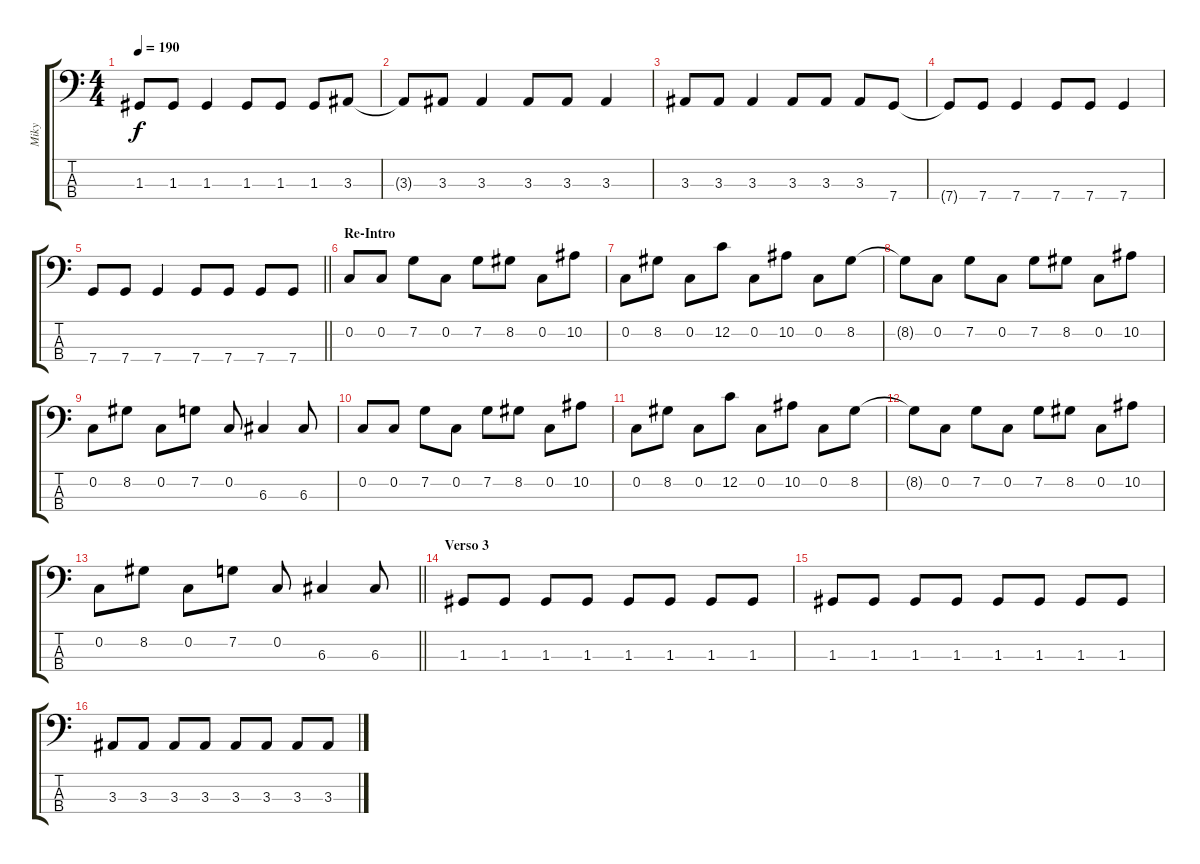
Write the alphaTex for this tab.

\track ("Miky" "Miky") {instrument electricbasspick}
\staff {score tabs}
\tuning (F2 C2 G1 C1) {hide}
\ts (4 4)
\tempo 190
\clef f4
\ks c
1.3.8{dy f} 1.3.8 1.3.4 1.3.8 1.3.8 1.3.8 3.3.8 |
3.3{t}.8 3.3.8 3.3.4 3.3.8 3.3.8 3.3.4 |
3.3.8 3.3.8 3.3.4 3.3.8 3.3.8 3.3.8 7.4.8 |
7.4{t}.8 7.4.8 7.4.4 7.4.8 7.4.8 7.4.4 |
\barLineRight lightlight
7.4.8 7.4.8 7.4.4 7.4.8 7.4.8 7.4.8 7.4.8 |
\section ("" "Re-Intro")
0.2.8 0.2.8 7.2.8 0.2.8 7.2.8 8.2.8 0.2.8 10.2.8 |
0.2.8 8.2.8 0.2.8 12.2.8 0.2.8 10.2.8 0.2.8 8.2.8 |
8.2{t}.8 0.2.8 7.2.8 0.2.8 7.2.8 8.2.8 0.2.8 10.2.8 |
0.2.8 8.2.8 0.2.8 7.2.8 0.2.8 6.3.4 6.3.8 |
0.2.8 0.2.8 7.2.8 0.2.8 7.2.8 8.2.8 0.2.8 10.2.8 |
0.2.8 8.2.8 0.2.8 12.2.8 0.2.8 10.2.8 0.2.8 8.2.8 |
8.2{t}.8 0.2.8 7.2.8 0.2.8 7.2.8 8.2.8 0.2.8 10.2.8 |
\barLineRight lightlight
0.2.8 8.2.8 0.2.8 7.2.8 0.2.8 6.3.4 6.3.8 |
\section ("" "Verso 3")
1.3.8 1.3.8 1.3.8 1.3.8 1.3.8 1.3.8 1.3.8 1.3.8 |
1.3.8 1.3.8 1.3.8 1.3.8 1.3.8 1.3.8 1.3.8 1.3.8 |
3.3.8 3.3.8 3.3.8 3.3.8 3.3.8 3.3.8 3.3.8 3.3.8
